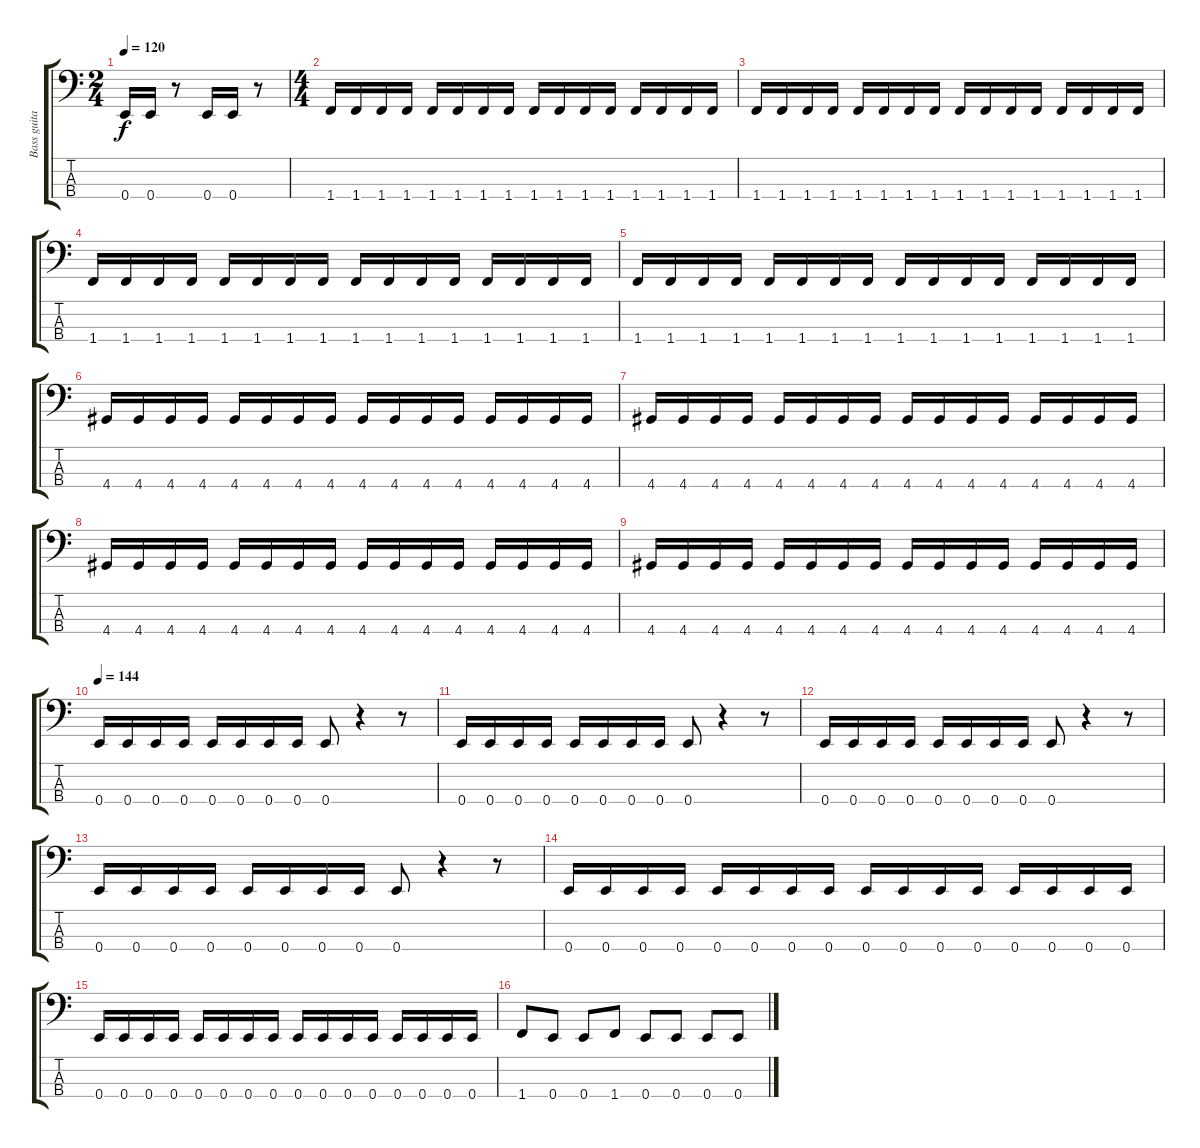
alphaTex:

\track ("Bass guitar" "Bass guita") {instrument electricbassfinger}
\staff {score tabs}
\tuning (G2 D2 A1 E1) {hide}
\ts (2 4)
\tempo 120
\clef f4
\ks c
0.4.16{dy f} 0.4.16 r.8 0.4.16 0.4.16 r.8 |
\ts (4 4)
1.4.16 1.4.16 1.4.16 1.4.16 1.4.16 1.4.16 1.4.16 1.4.16 1.4.16 1.4.16 1.4.16 1.4.16 1.4.16 1.4.16 1.4.16 1.4.16 |
1.4.16 1.4.16 1.4.16 1.4.16 1.4.16 1.4.16 1.4.16 1.4.16 1.4.16 1.4.16 1.4.16 1.4.16 1.4.16 1.4.16 1.4.16 1.4.16 |
1.4.16 1.4.16 1.4.16 1.4.16 1.4.16 1.4.16 1.4.16 1.4.16 1.4.16 1.4.16 1.4.16 1.4.16 1.4.16 1.4.16 1.4.16 1.4.16 |
1.4.16 1.4.16 1.4.16 1.4.16 1.4.16 1.4.16 1.4.16 1.4.16 1.4.16 1.4.16 1.4.16 1.4.16 1.4.16 1.4.16 1.4.16 1.4.16 |
4.4.16 4.4.16 4.4.16 4.4.16 4.4.16 4.4.16 4.4.16 4.4.16 4.4.16 4.4.16 4.4.16 4.4.16 4.4.16 4.4.16 4.4.16 4.4.16 |
4.4.16 4.4.16 4.4.16 4.4.16 4.4.16 4.4.16 4.4.16 4.4.16 4.4.16 4.4.16 4.4.16 4.4.16 4.4.16 4.4.16 4.4.16 4.4.16 |
4.4.16 4.4.16 4.4.16 4.4.16 4.4.16 4.4.16 4.4.16 4.4.16 4.4.16 4.4.16 4.4.16 4.4.16 4.4.16 4.4.16 4.4.16 4.4.16 |
4.4.16 4.4.16 4.4.16 4.4.16 4.4.16 4.4.16 4.4.16 4.4.16 4.4.16 4.4.16 4.4.16 4.4.16 4.4.16 4.4.16 4.4.16 4.4.16 |
\tempo 144
0.4.16 0.4.16 0.4.16 0.4.16 0.4.16 0.4.16 0.4.16 0.4.16 0.4.8 r.4 r.8 |
0.4.16 0.4.16 0.4.16 0.4.16 0.4.16 0.4.16 0.4.16 0.4.16 0.4.8 r.4 r.8 |
0.4.16 0.4.16 0.4.16 0.4.16 0.4.16 0.4.16 0.4.16 0.4.16 0.4.8 r.4 r.8 |
0.4.16 0.4.16 0.4.16 0.4.16 0.4.16 0.4.16 0.4.16 0.4.16 0.4.8 r.4 r.8 |
0.4.16 0.4.16 0.4.16 0.4.16 0.4.16 0.4.16 0.4.16 0.4.16 0.4.16 0.4.16 0.4.16 0.4.16 0.4.16 0.4.16 0.4.16 0.4.16 |
0.4.16 0.4.16 0.4.16 0.4.16 0.4.16 0.4.16 0.4.16 0.4.16 0.4.16 0.4.16 0.4.16 0.4.16 0.4.16 0.4.16 0.4.16 0.4.16 |
1.4.8 0.4.8 0.4.8 1.4.8 0.4.8 0.4.8 0.4.8 0.4.8
